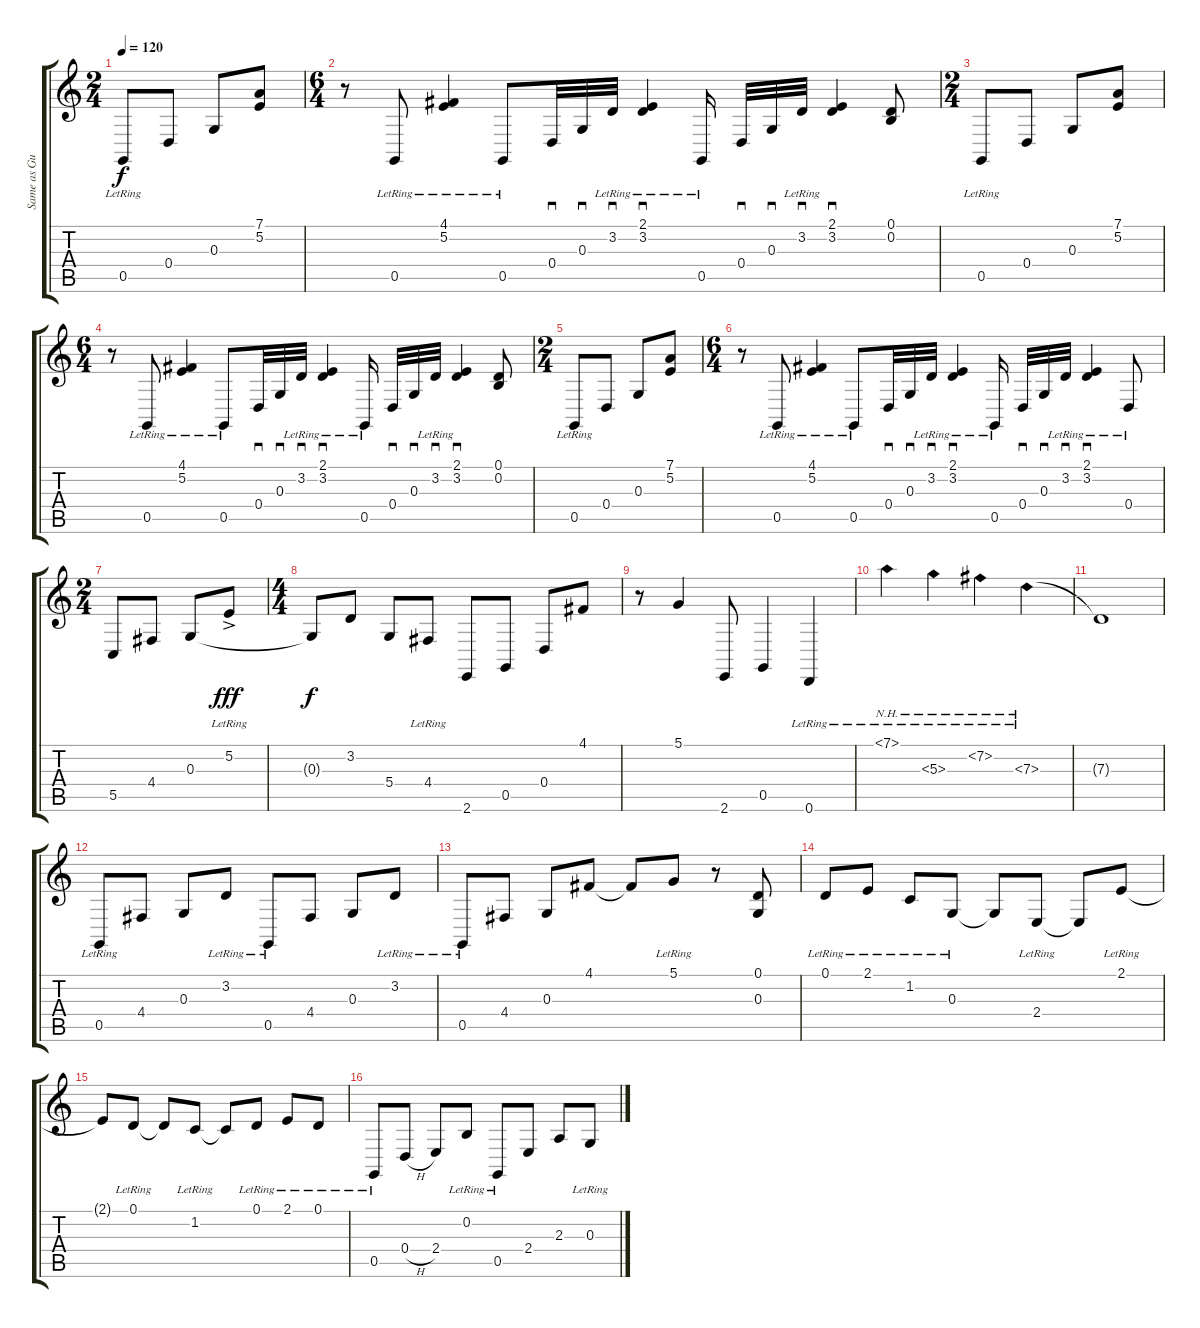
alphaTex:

\track ("Same as Guitar (For Effect)" "Same as Gu") {instrument pad4choir}
\staff {score tabs}
\tuning (D4 B3 G3 D3 G2 D2) {hide}
\ts (2 4)
\tempo 120
\clef g2
\ks c
0.5{lr}.8{dy f} 0.4.8 0.3.8 (7.1 5.2).8 |
\ts (6 4)
r.8 0.5{lr}.8 (4.1{lr} 5.2{lr}).4 0.5{lr}.8 0.4.32{sd} 0.3.32{sd} 3.2{lr}.32{sd} (2.1{lr} 3.2{lr}).4{sd} 0.5{lr}.16 0.4.32{sd} 0.3.32{sd} 3.2{lr}.32{sd} (2.1 3.2).4{sd} (0.1 0.2).8 |
\ts (2 4)
0.5{lr}.8 0.4.8 0.3.8 (7.1 5.2).8 |
\ts (6 4)
r.8 0.5{lr}.8 (4.1{lr} 5.2{lr}).4 0.5{lr}.8 0.4.32{sd} 0.3.32{sd} 3.2{lr}.32{sd} (2.1{lr} 3.2{lr}).4{sd} 0.5{lr}.16 0.4.32{sd} 0.3.32{sd} 3.2{lr}.32{sd} (2.1 3.2).4{sd} (0.1 0.2).8 |
\ts (2 4)
0.5{lr}.8 0.4.8 0.3.8 (7.1 5.2).8 |
\ts (6 4)
r.8 0.5{lr}.8 (4.1{lr} 5.2{lr}).4 0.5{lr}.8 0.4.32{sd} 0.3.32{sd} 3.2{lr}.32{sd} (2.1{lr} 3.2{lr}).4{sd} 0.5{lr}.16 0.4.32{sd} 0.3.32{sd} 3.2{lr}.32{sd} (2.1{lr} 3.2{lr}).4{sd} 0.4{lr}.8 |
\ts (2 4)
5.5.8 4.4.8 0.3.8 5.2{ac lr}.8{dy fff} |
\ts (4 4)
0.3{t}.8{dy f} 3.2.8 5.4.8 4.4{lr}.8 2.6.8 0.5.8 0.4.8 4.1.8 |
r.8 5.1.4 2.6.8 0.5.4 0.6{lr}.4 |
7.1{nh lr}.4 5.3{nh lr}.4 7.2{nh lr}.4 7.3{nh lr}.4 |
7.3{t}.1 |
0.5{lr}.8 4.4.8 0.3.8 3.2{lr}.8 0.5{lr}.8 4.4.8 0.3.8 3.2{lr}.8 |
0.5{lr}.8 4.4.8 0.3.8 4.1.8 4.1{t}.8 5.1{lr}.8 r.8 (0.1 0.3).8 |
0.1{lr}.8 2.1{lr}.8 1.2{lr}.8 0.3{lr}.8 0.3{t}.8 2.4{lr}.8 2.4{t}.8 2.1{lr}.8 |
2.1{t}.8 0.1{lr}.8 0.1{t}.8 1.2{lr}.8 1.2{t}.8 0.1{lr}.8 2.1{lr}.8 0.1{lr}.8 |
0.5{lr}.8 0.4{h}.8 2.4.8 0.2{lr}.8 0.5{lr}.8 2.4.8 2.3.8 0.3{lr}.8
